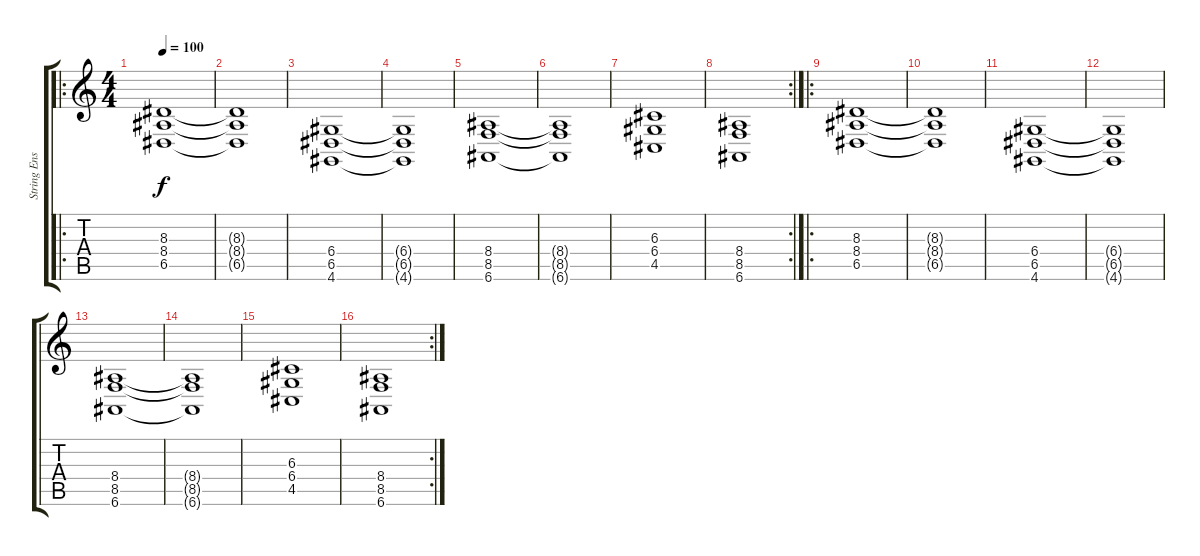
\track ("String Ensemble 1" "String Ens") {instrument stringensemble1}
\staff {score tabs}
\tuning (E4 B3 G3 D3 A2 E2) {hide}
\ro
\ts (4 4)
\tempo 100
\clef g2
\ks c
(8.3 8.4 6.5).1{dy f} |
(8.3{t} 8.4{t} 6.5{t}).1 |
(6.4 6.5 4.6).1 |
(6.4{t} 6.5{t} 4.6{t}).1 |
(8.4 8.5 6.6).1 |
(8.4{t} 8.5{t} 6.6{t}).1 |
(6.3 6.4 4.5).1 |
\rc 2
(8.4 8.5 6.6).1 |
\ro
(8.3 8.4 6.5).1 |
(8.3{t} 8.4{t} 6.5{t}).1 |
(6.4 6.5 4.6).1 |
(6.4{t} 6.5{t} 4.6{t}).1 |
(8.4 8.5 6.6).1 |
(8.4{t} 8.5{t} 6.6{t}).1 |
(6.3 6.4 4.5).1 |
\rc 2
(8.4 8.5 6.6).1
